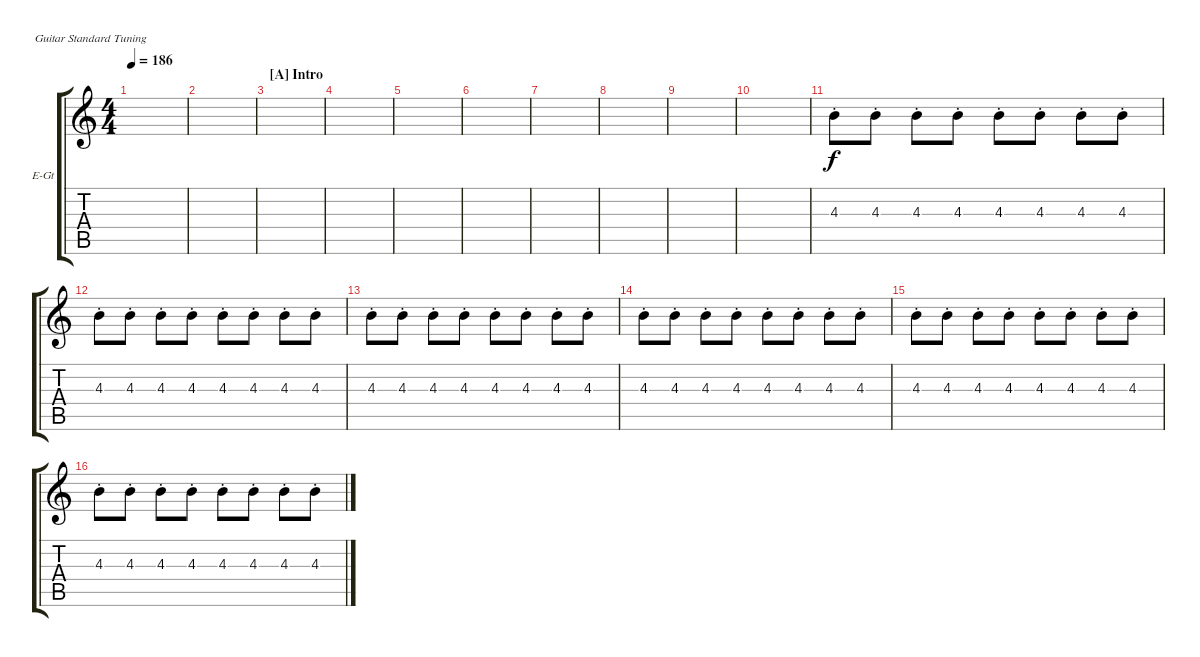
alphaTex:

\defaultSystemsLayout 4
\bracketExtendMode groupsimilarinstruments
\firstSystemTrackNameOrientation horizontal
\otherSystemsTrackNameOrientation horizontal
\track ("Synth" "E-Gt") {instrument electricguitarclean}
\staff {score tabs}
\tuning (E4 B3 G3 D3 A2 E2)
\ts (4 4)
\tempo 186
\clef g2
\scale
0.485477
\ks c
|
\scale
0.257261 |
\section ("A" "Intro")
\scale
0.257261 |
\scale
0.333333 |
\scale
0.333333 |
\scale
0.333333 |
\scale
0.333333 |
\scale
0.333333 |
\scale
0.333333 |
\scale
0.333333 |
\scale
0.333333 4.3{st}.8 4.3{st}.8 4.3{st}.8 4.3{st}.8 4.3{st}.8 4.3{st}.8 4.3{st}.8 4.3{st}.8 |
\scale
0.333333 4.3{st}.8 4.3{st}.8 4.3{st}.8 4.3{st}.8 4.3{st}.8 4.3{st}.8 4.3{st}.8 4.3{st}.8 |
\scale
0.333333 4.3{st}.8 4.3{st}.8 4.3{st}.8 4.3{st}.8 4.3{st}.8 4.3{st}.8 4.3{st}.8 4.3{st}.8 |
\scale
0.333333 4.3{st}.8 4.3{st}.8 4.3{st}.8 4.3{st}.8 4.3{st}.8 4.3{st}.8 4.3{st}.8 4.3{st}.8 |
\scale
0.333333 4.3{st}.8 4.3{st}.8 4.3{st}.8 4.3{st}.8 4.3{st}.8 4.3{st}.8 4.3{st}.8 4.3{st}.8 |
\scale
0.333333 4.3{st}.8 4.3{st}.8 4.3{st}.8 4.3{st}.8 4.3{st}.8 4.3{st}.8 4.3{st}.8 4.3{st}.8
